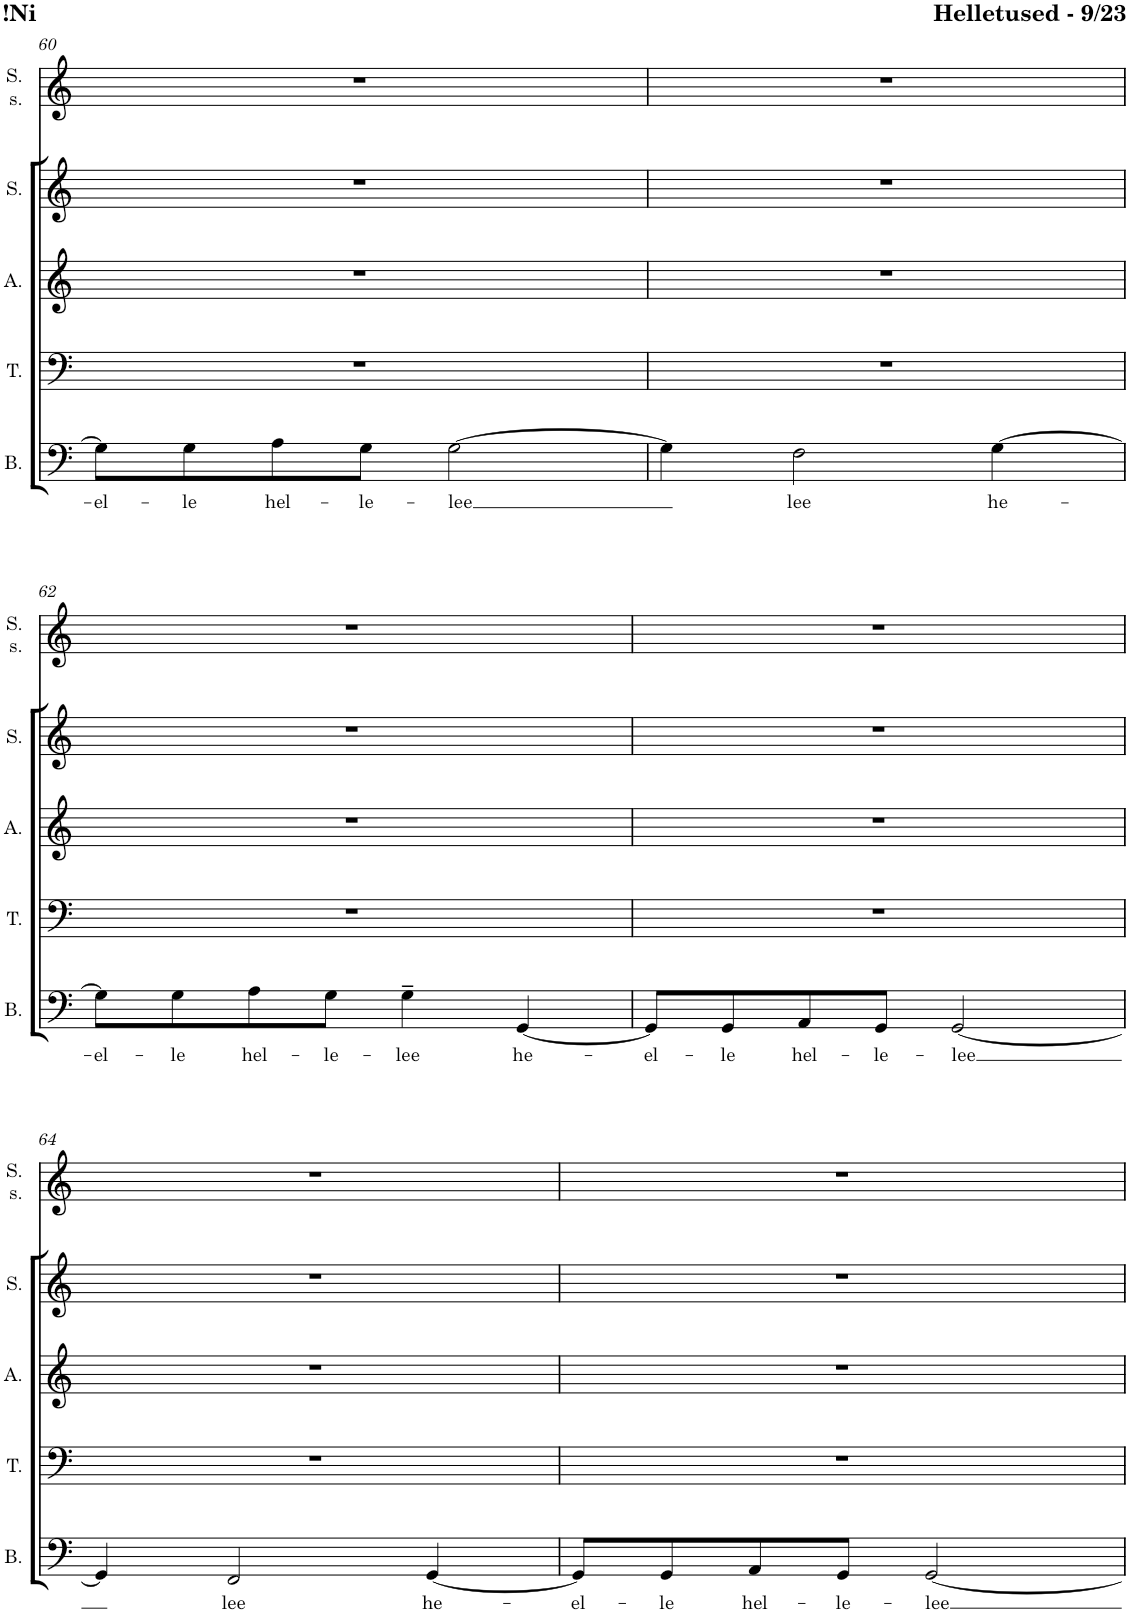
**kern	**text	**kern	**kern	**kern	**kern
*part5	*part5	*part4	*part3	*part2	*part1
*staff5	*staff5	*staff4	*staff3	*staff2	*staff1
*I"Bass	*	*I"Tenor	*I"Alto	*I"Soprano	*I"Soprano Solo
*I'B.	*	*I'T.	*I'A.	*I'S.	*I'S. s.
!!LO:PB:g=z
*clefF4	*	*clefF4	*clefG2	*clefG2	*clefG2
*k[]	*	*k[]	*k[]	*k[]	*k[]
*M4/4	*	*M4/4	*M4/4	*M4/4	*M4/4
=60	=60	=60	=60	=60	=60
!	!LO:LY:b	!	!	!	!
8G\L]	-el-	1r	1r	1r	1r
!	!LO:LY:b	!	!	!	!
8G\	-le	.	.	.	.
!	!LO:LY:b	!	!	!	!
8A\	hel-	.	.	.	.
!	!LO:LY:b	!	!	!	!
8G\J	-le-	.	.	.	.
!	!LO:LY:b	!	!	!	!
[2G\	-lee	.	.	.	.
=61	=61	=61	=61	=61	=61
4G\]	.	1r	1r	1r	1r
!	!LO:LY:b	!	!	!	!
2F\	lee	.	.	.	.
!	!LO:LY:b	!	!	!	!
[4G\	he-	.	.	.	.
!!LO:LB:g=z
=62	=62	=62	=62	=62	=62
!	!LO:LY:b	!	!	!	!
8G\L]	-el-	1r	1r	1r	1r
!	!LO:LY:b	!	!	!	!
8G\	-le	.	.	.	.
!	!LO:LY:b	!	!	!	!
8A\	hel-	.	.	.	.
!	!LO:LY:b	!	!	!	!
8G\J	-le-	.	.	.	.
!	!LO:LY:b	!	!	!	!
4G~\	-lee	.	.	.	.
!	!LO:LY:b	!	!	!	!
[4GG/	he-	.	.	.	.
=63	=63	=63	=63	=63	=63
!	!LO:LY:b	!	!	!	!
8GG/L]	-el-	1r	1r	1r	1r
!	!LO:LY:b	!	!	!	!
8GG/	-le	.	.	.	.
!	!LO:LY:b	!	!	!	!
8AA/	hel-	.	.	.	.
!	!LO:LY:b	!	!	!	!
8GG/J	-le-	.	.	.	.
!	!LO:LY:b	!	!	!	!
[2GG/	-lee	.	.	.	.
!!LO:LB:g=z
=64	=64	=64	=64	=64	=64
4GG/]	.	1r	1r	1r	1r
!	!LO:LY:b	!	!	!	!
2FF/	lee	.	.	.	.
!	!LO:LY:b	!	!	!	!
[4GG/	he-	.	.	.	.
=65	=65	=65	=65	=65	=65
!	!LO:LY:b	!	!	!	!
8GG/L]	-el-	1r	1r	1r	1r
!	!LO:LY:b	!	!	!	!
8GG/	-le	.	.	.	.
!	!LO:LY:b	!	!	!	!
8AA/	hel-	.	.	.	.
!	!LO:LY:b	!	!	!	!
8GG/J	-le-	.	.	.	.
!	!LO:LY:b	!	!	!	!
[2GG/	-lee	.	.	.	.
=	=	=	=	=	=
*-	*-	*-	*-	*-	*-
